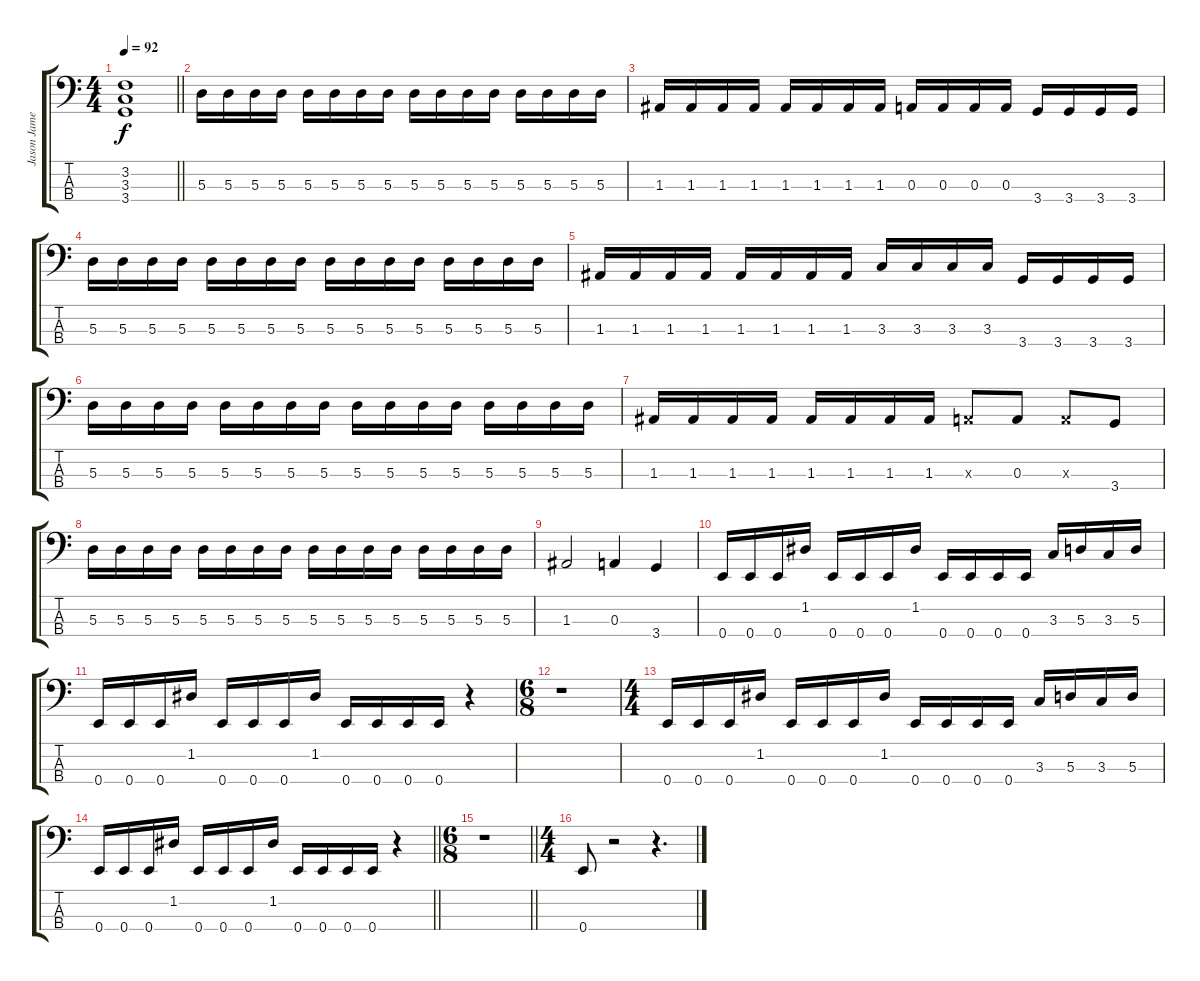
\track ("Jason James" "Jason Jame") {instrument electricbasspick}
\staff {score tabs}
\tuning (G2 D2 A1 E1) {hide}
\ts (4 4)
\tempo 92
\clef f4
\barLineRight lightlight
\ks c
(3.2 3.3 3.4{t}).1{dy f} |
5.3.16 5.3.16 5.3.16 5.3.16 5.3.16 5.3.16 5.3.16 5.3.16 5.3.16 5.3.16 5.3.16 5.3.16 5.3.16 5.3.16 5.3.16 5.3.16 |
1.3.16 1.3.16 1.3.16 1.3.16 1.3.16 1.3.16 1.3.16 1.3.16 0.3.16 0.3.16 0.3.16 0.3.16 3.4.16 3.4.16 3.4.16 3.4.16 |
5.3.16 5.3.16 5.3.16 5.3.16 5.3.16 5.3.16 5.3.16 5.3.16 5.3.16 5.3.16 5.3.16 5.3.16 5.3.16 5.3.16 5.3.16 5.3.16 |
1.3.16 1.3.16 1.3.16 1.3.16 1.3.16 1.3.16 1.3.16 1.3.16 3.3.16 3.3.16 3.3.16 3.3.16 3.4.16 3.4.16 3.4.16 3.4.16 |
5.3.16 5.3.16 5.3.16 5.3.16 5.3.16 5.3.16 5.3.16 5.3.16 5.3.16 5.3.16 5.3.16 5.3.16 5.3.16 5.3.16 5.3.16 5.3.16 |
1.3.16 1.3.16 1.3.16 1.3.16 1.3.16 1.3.16 1.3.16 1.3.16 0.3{x}.8 0.3.8 0.3{x}.8 3.4.8 |
5.3.16 5.3.16 5.3.16 5.3.16 5.3.16 5.3.16 5.3.16 5.3.16 5.3.16 5.3.16 5.3.16 5.3.16 5.3.16 5.3.16 5.3.16 5.3.16 |
1.3.2 0.3.4 3.4.4 |
0.4.16 0.4.16 0.4.16 1.2.16 0.4.16 0.4.16 0.4.16 1.2.16 0.4.16 0.4.16 0.4.16 0.4.16 3.3.16 5.3.16 3.3.16 5.3.16 |
0.4.16 0.4.16 0.4.16 1.2.16 0.4.16 0.4.16 0.4.16 1.2.16 0.4.16 0.4.16 0.4.16 0.4.16 r.4 |
\ts (6 8)
r.1 |
\ts (4 4)
0.4.16 0.4.16 0.4.16 1.2.16 0.4.16 0.4.16 0.4.16 1.2.16 0.4.16 0.4.16 0.4.16 0.4.16 3.3.16 5.3.16 3.3.16 5.3.16 |
\barLineRight lightlight
0.4.16 0.4.16 0.4.16 1.2.16 0.4.16 0.4.16 0.4.16 1.2.16 0.4.16 0.4.16 0.4.16 0.4.16 r.4 |
\ts (6 8)
\barLineRight lightlight
r.1 |
\ts (4 4)
0.4.8 r.2 r.4{d}
